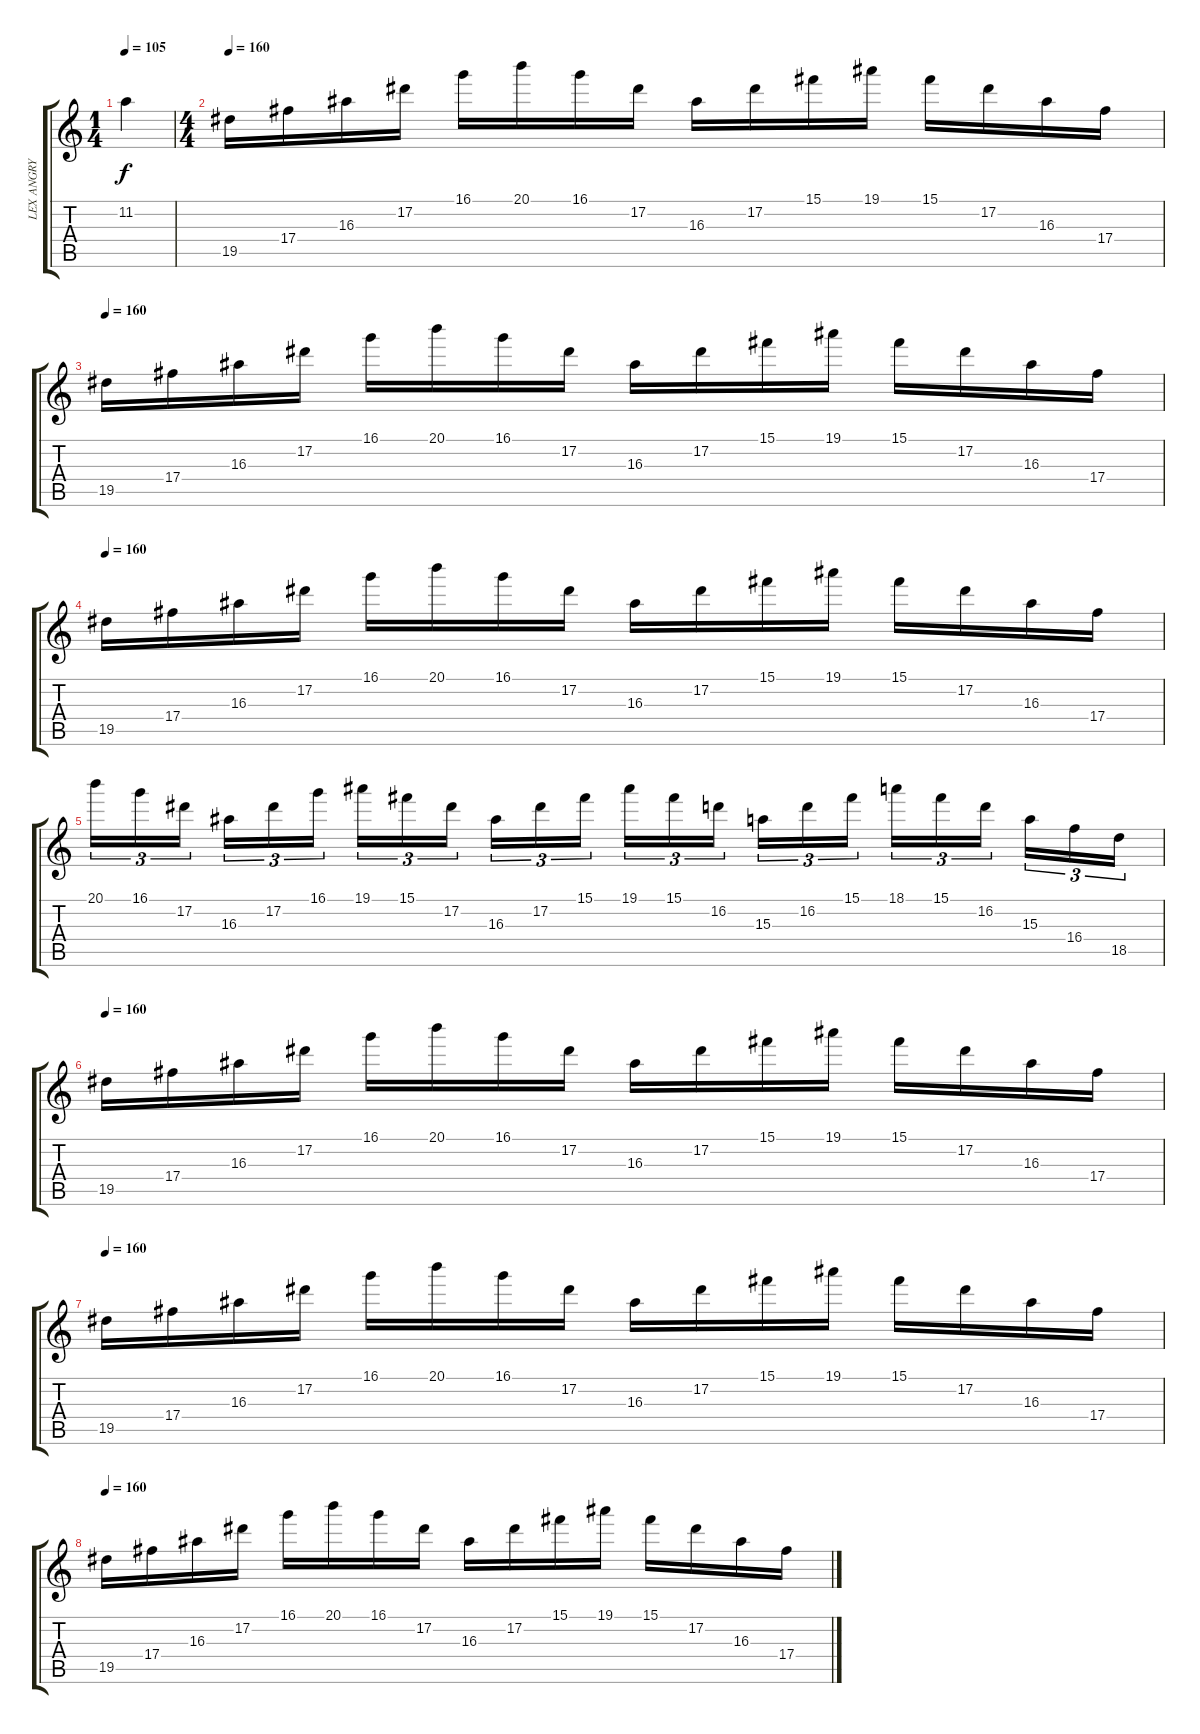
\track ("LEX ANGRY" "LEX ANGRY") {instrument distortionguitar}
\staff {score tabs}
\tuning (Eb4 Bb3 Gb3 Db3 Ab2 Eb2) {hide}
\ts (1 4)
\tempo 105
\clef g2
\ks c
11.2{t}.4{dy f} |
\ts (4 4)
\tempo 160
19.5.16 17.4.16 16.3.16 17.2.16 16.1.16 20.1.16 16.1.16 17.2.16 16.3.16 17.2.16 15.1.16 19.1.16 15.1.16 17.2.16 16.3.16 17.4.16 |
\tempo 160
19.5.16 17.4.16 16.3.16 17.2.16 16.1.16 20.1.16 16.1.16 17.2.16 16.3.16 17.2.16 15.1.16 19.1.16 15.1.16 17.2.16 16.3.16 17.4.16 |
\tempo 160
19.5.16 17.4.16 16.3.16 17.2.16 16.1.16 20.1.16 16.1.16 17.2.16 16.3.16 17.2.16 15.1.16 19.1.16 15.1.16 17.2.16 16.3.16 17.4.16 |
20.1.16{tu (3 2)} 16.1.16{tu (3 2)} 17.2.16{tu (3 2) beam splitsecondary} 16.3.16{tu (3 2)} 17.2.16{tu (3 2)} 16.1.16{tu (3 2)} 19.1.16{tu (3 2)} 15.1.16{tu (3 2)} 17.2.16{tu (3 2) beam splitsecondary} 16.3.16{tu (3 2)} 17.2.16{tu (3 2)} 15.1.16{tu (3 2)} 19.1.16{tu (3 2)} 15.1.16{tu (3 2)} 16.2.16{tu (3 2) beam splitsecondary} 15.3.16{tu (3 2)} 16.2.16{tu (3 2)} 15.1.16{tu (3 2)} 18.1.16{tu (3 2)} 15.1.16{tu (3 2)} 16.2.16{tu (3 2) beam splitsecondary} 15.3.16{tu (3 2)} 16.4.16{tu (3 2)} 18.5.16{tu (3 2)} |
\tempo 160
19.5.16 17.4.16 16.3.16 17.2.16 16.1.16 20.1.16 16.1.16 17.2.16 16.3.16 17.2.16 15.1.16 19.1.16 15.1.16 17.2.16 16.3.16 17.4.16 |
\tempo 160
19.5.16 17.4.16 16.3.16 17.2.16 16.1.16 20.1.16 16.1.16 17.2.16 16.3.16 17.2.16 15.1.16 19.1.16 15.1.16 17.2.16 16.3.16 17.4.16 |
\tempo 160
19.5.16 17.4.16 16.3.16 17.2.16 16.1.16 20.1.16 16.1.16 17.2.16 16.3.16 17.2.16 15.1.16 19.1.16 15.1.16 17.2.16 16.3.16 17.4.16
